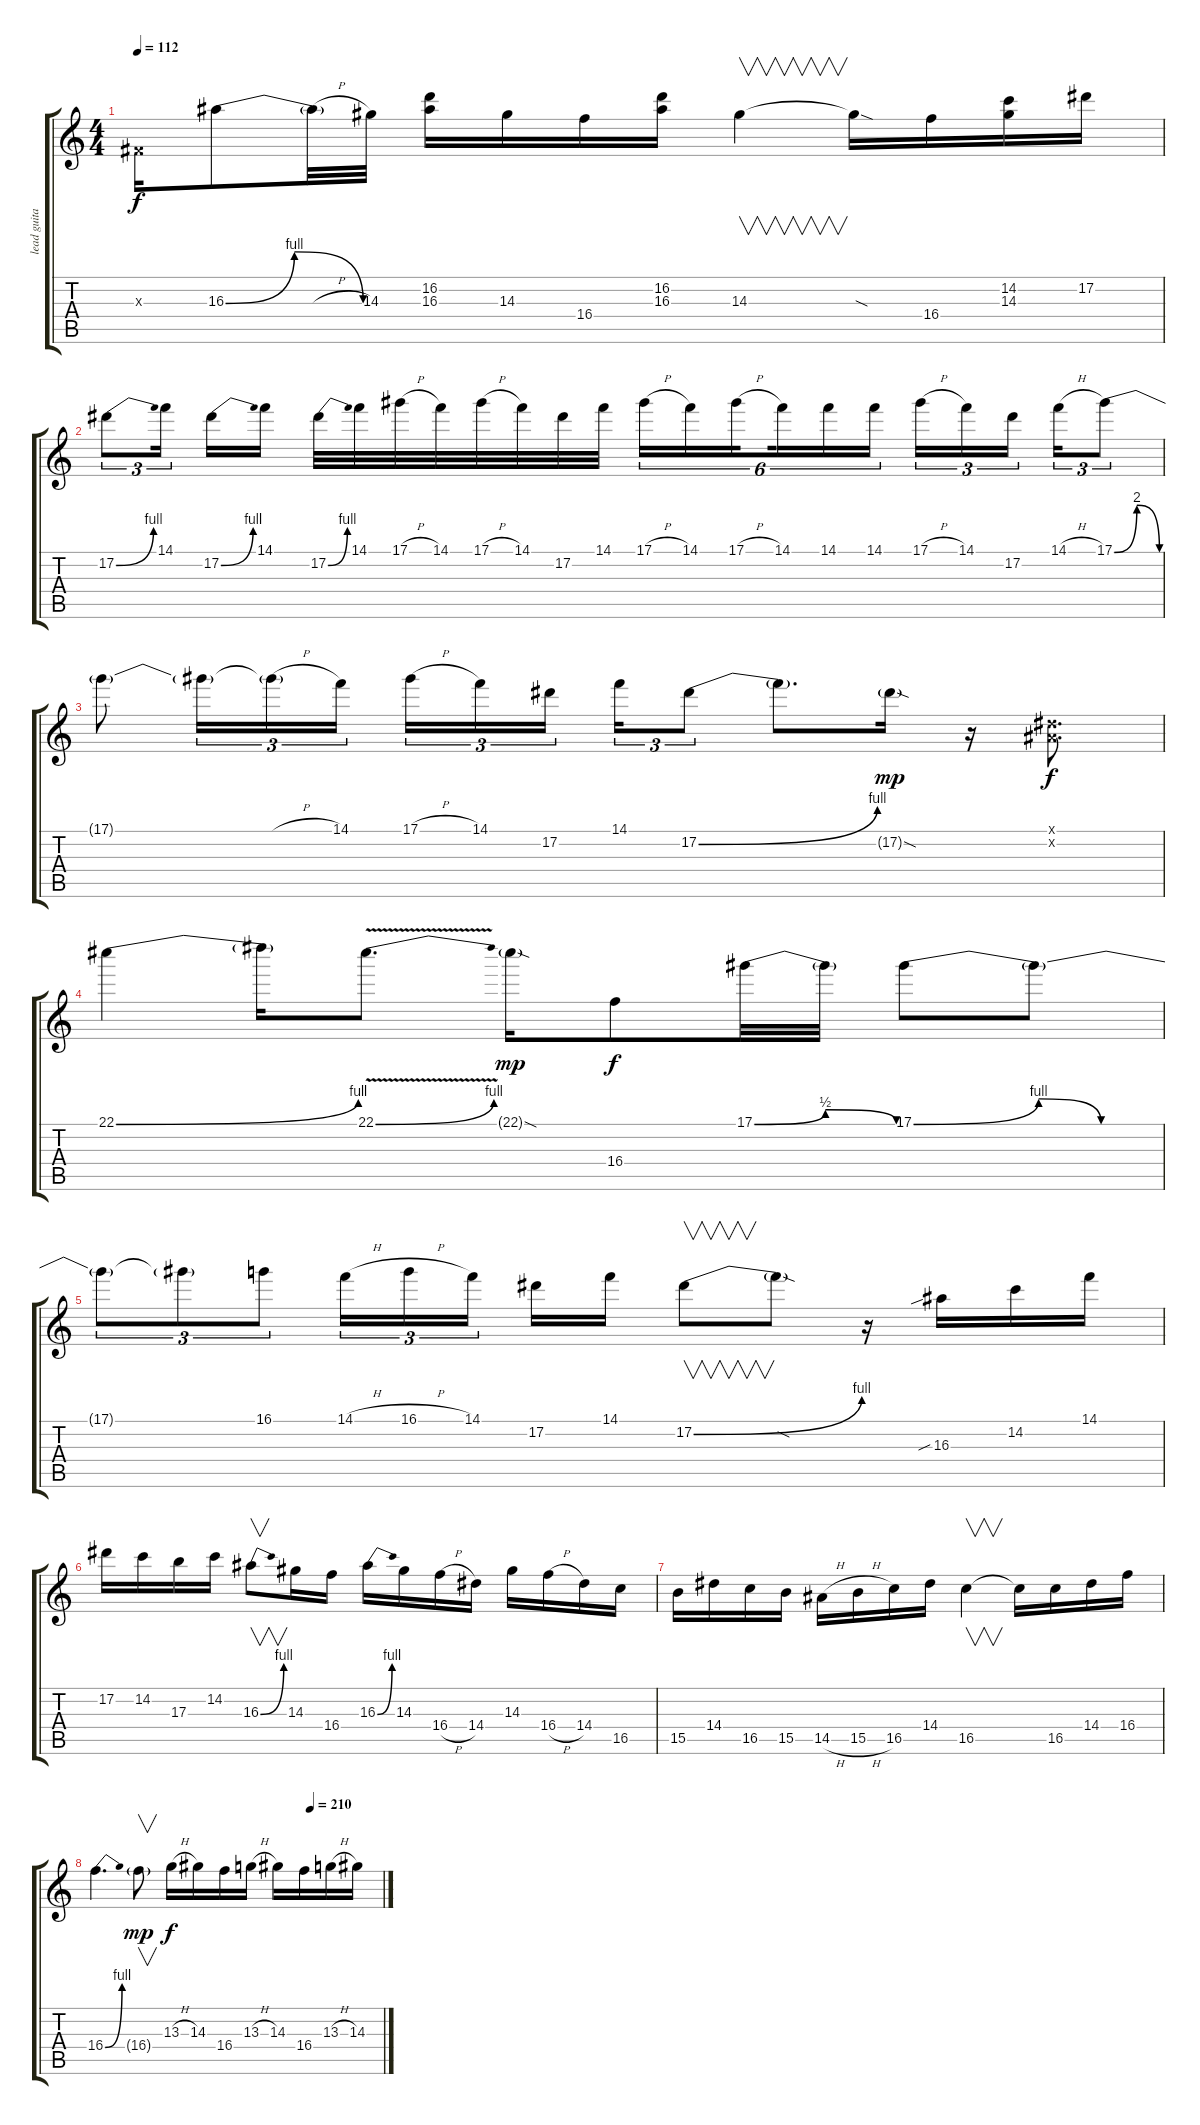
\track ("lead guitar" "lead guita") {instrument distortionguitar}
\staff {score tabs}
\tuning (Eb4 Bb3 Gb3 Db3 Ab2 Eb2) {hide}
\ts (4 4)
\tempo 112
\clef g2
\ks c
0.3{x}.16{dy f} 16.3{be (bendrelease 0 0 30 4 30 4 60 0)}.8 16.3{h t}.32 14.3.32 (16.2 16.3).16 14.3.16 16.4.16 (16.2 16.3).16 14.3.4{v} 14.3{sod t}.16 16.4.16 (14.2 14.3).16 17.2.16 |
17.2{be (bend 0 0 60 4)}.8{tu (3 2)} 14.1.16{tu (3 2) beam splitsecondary} 17.2{be (bend 0 0 60 4)}.16 14.1.16 17.2{be (bend 0 0 60 4)}.32 14.1.32 17.1{h}.32 14.1.32 17.1{h}.32 14.1.32 17.2.32 14.1.32 17.1{h}.16{tu (6 4)} 14.1.16{tu (6 4)} 17.1{h}.16{tu (6 4) beam splitsecondary} 14.1.16{tu (6 4)} 14.1.16{tu (6 4)} 14.1.16{tu (6 4)} 17.1{h}.16{tu (3 2)} 14.1.16{tu (3 2)} 17.2.16{tu (3 2) beam splitsecondary} 14.1{h}.16{tu (3 2)} 17.1{be (bendrelease 0 0 30 8 30 8 60 0)}.8{tu (3 2)} |
17.1{t}.8 17.1{t}.16{tu (3 2)} 17.1{h t}.16{tu (3 2)} 14.1.16{tu (3 2)} 17.1{h}.16{tu (3 2)} 14.1.16{tu (3 2)} 17.2.16{tu (3 2) beam splitsecondary} 14.1.16{tu (3 2)} 17.2{be (bend 0 0 60 4)}.8{tu (3 2)} 17.2{t}.8{d} 17.2{sod g}.16{dy mp} r.16 (0.1{x} 0.2{x}).8{d dy f} |
22.1{be (bend 0 0 60 4)}.4 22.1{t}.16 22.1{be (bend 0 0 60 4) v}.8{d} 22.1{sod g}.16{dy mp} 16.4.8{dy f} 17.1{be (bendrelease 0 0 30 2 30 2 60 0)}.32 17.1{t}.32 17.1{be (custom 0 0 30 4 45 0 60 0)}.8 17.1{t}.8 |
17.1{t}.8{tu (3 2)} 17.1{t}.8{tu (3 2)} 16.1.8{tu (3 2)} 14.1{h}.16{tu (3 2)} 16.1{h}.16{tu (3 2)} 14.1.16{tu (3 2) beam splitsecondary} 17.2.16 14.1.16 17.2{be (bend 0 0 60 4)}.8{v} 17.2{sod t}.8 r.16 16.3{sib}.16 14.2.16 14.1.16 |
17.2.16 14.2.16 17.3.16 14.2.16 16.3{be (bend 0 0 60 4)}.8{v} 14.3.16 16.4.16 16.3{be (bend 0 0 60 4)}.16 14.3.16 16.4{h}.16 14.4.16 14.3.16 16.4{h}.16 14.4.16 16.5.16 |
15.5.16 14.4.16 16.5.16 15.5.16 14.5{h}.16 15.5{h}.16 16.5.16 14.4.16 16.5.4{v} 16.5{t}.16 16.5.16 14.4.16 16.4.16 |
\tempo (210 0.75)
16.4{be (bend 0 0 60 4)}.4{d} 16.4{g}.8{v dy mp} 13.3{h}.16{dy f} 14.3.16 16.4.16 13.3{h}.16 14.3.16 16.4.16 13.3{h}.16 14.3.16
